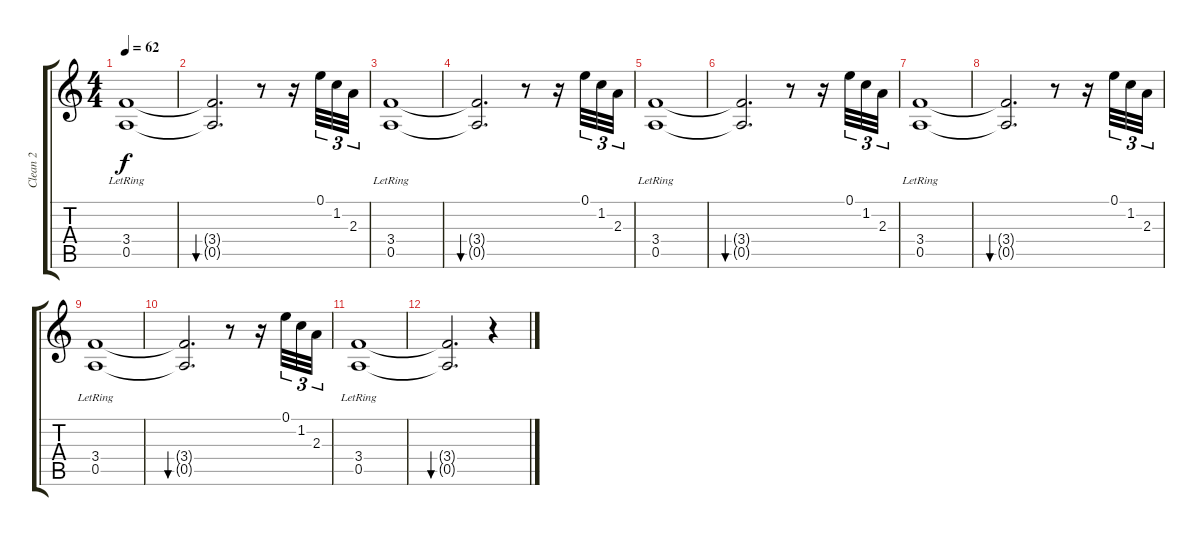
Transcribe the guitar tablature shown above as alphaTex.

\track ("Clean 2" "Clean 2") {instrument electricguitarjazz}
\staff {score tabs}
\tuning (E4 B3 G3 D3 A2 E2) {hide}
\ts (4 4)
\tempo 62
\clef g2
\ks c
(3.4{lr} 0.5{lr}).1{dy f} |
(3.4{t} 0.5{t}).2{d bu 30} r.8 r.16 0.1.32{tu (3 2)} 1.2.32{tu (3 2) beam merge} 2.3.32{tu (3 2)} |
(3.4{lr} 0.5{lr}).1 |
(3.4{t} 0.5{t}).2{d bu 30} r.8 r.16 0.1.32{tu (3 2)} 1.2.32{tu (3 2) beam merge} 2.3.32{tu (3 2)} |
(3.4{lr} 0.5{lr}).1 |
(3.4{t} 0.5{t}).2{d bu 30} r.8 r.16 0.1.32{tu (3 2)} 1.2.32{tu (3 2) beam merge} 2.3.32{tu (3 2)} |
(3.4{lr} 0.5{lr}).1 |
(3.4{t} 0.5{t}).2{d bu 30} r.8 r.16 0.1.32{tu (3 2)} 1.2.32{tu (3 2) beam merge} 2.3.32{tu (3 2)} |
(3.4{lr} 0.5{lr}).1 |
(3.4{t} 0.5{t}).2{d bu 30} r.8 r.16 0.1.32{tu (3 2)} 1.2.32{tu (3 2) beam merge} 2.3.32{tu (3 2)} |
(3.4{lr} 0.5{lr}).1 |
(3.4{t} 0.5{t}).2{d bu 30} r.4
